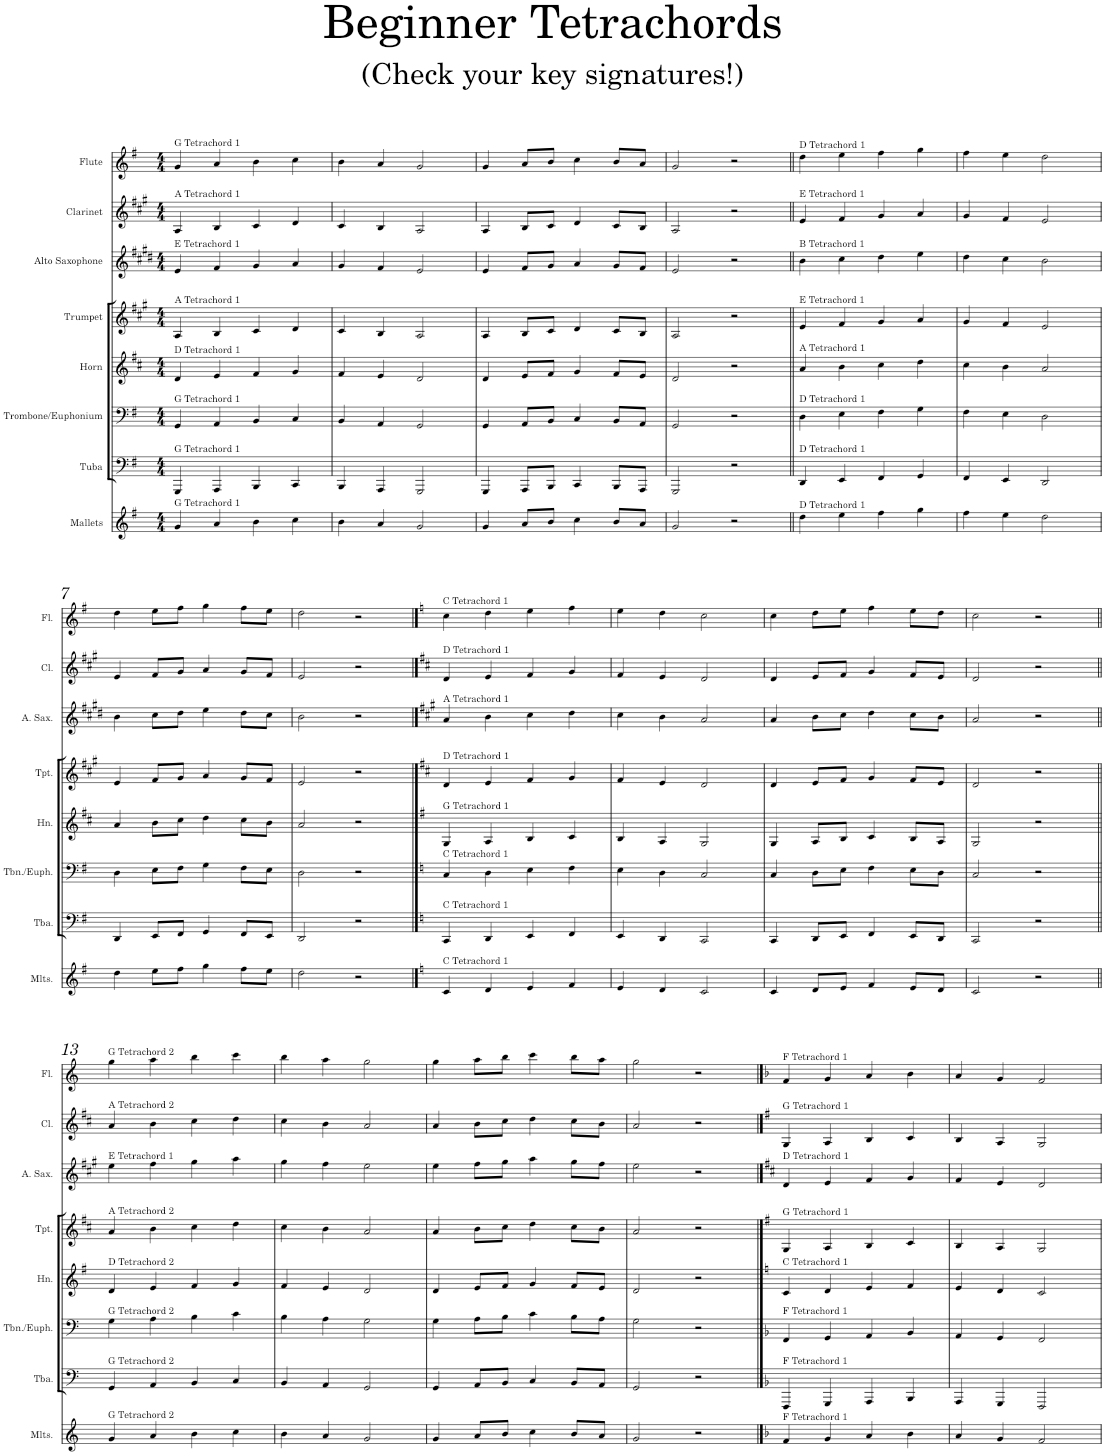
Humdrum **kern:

**kern	**kern	**kern	**kern	**kern	**kern	**kern	**kern
*part8	*part7	*part6	*part5	*part4	*part3	*part2	*part1
*staff8	*staff7	*staff6	*staff5	*staff4	*staff3	*staff2	*staff1
*I"Mallets	*I"Tuba	*I"Trombone/Euphonium	*I"Horn	*I"Trumpet	*I"Alto Saxophone	*I"Clarinet	*I"Flute
*I'Mlts.	*I'Tba.	*I'Tbn./Euph.	*I'Hn.	*I'Tpt.	*I'A. Sax.	*I'Cl.	*I'Fl.
*clefG2	*clefF4	*clefF4	*clefG2	*clefG2	*clefG2	*clefG2	*clefG2
*Trd-14c-24	*	*	*Trd4c7	*Trd1c2	*Trd5c9	*Trd1c2	*
*k[f#]	*k[f#]	*k[f#]	*k[f#c#]	*k[f#c#g#]	*k[f#c#g#d#]	*k[f#c#g#]	*k[f#]
*M4/4	*M4/4	*M4/4	*M4/4	*M4/4	*M4/4	*M4/4	*M4/4
=1	=1	=1	=1	=1	=1	=1	=1
!	!	!	!	!	!	!	!LO:TX:a:t=G Tetrachord 1
!	!	!	!	!	!	!LO:TX:a:t=A Tetrachord 1	!
!	!	!	!	!	!LO:TX:a:t=E Tetrachord 1	!	!
!	!	!	!	!LO:TX:a:t=A Tetrachord 1	!	!	!
!	!	!	!LO:TX:a:t=D Tetrachord 1	!	!	!	!
!	!	!LO:TX:a:t=G Tetrachord 1	!	!	!	!	!
!	!LO:TX:a:t=G Tetrachord 1	!	!	!	!	!	!
!LO:TX:a:t=G Tetrachord 1	!	!	!	!	!	!	!
4g/	4GGG/	4GG/	4d/	4A/	4e/	4A/	4g/
4a/	4AAA/	4AA/	4e/	4B/	4f#/	4B/	4a/
4b\	4BBB/	4BB/	4f#/	4c#/	4g#/	4c#/	4b\
4cc\	4CC/	4C/	4g/	4d/	4a/	4d/	4cc\
=2	=2	=2	=2	=2	=2	=2	=2
4b\	4BBB/	4BB/	4f#/	4c#/	4g#/	4c#/	4b\
4a/	4AAA/	4AA/	4e/	4B/	4f#/	4B/	4a/
2g/	2GGG/	2GG/	2d/	2A/	2e/	2A/	2g/
=3	=3	=3	=3	=3	=3	=3	=3
4g/	4GGG/	4GG/	4d/	4A/	4e/	4A/	4g/
8a/L	8AAA/L	8AA/L	8e/L	8B/L	8f#/L	8B/L	8a/L
8b/J	8BBB/J	8BB/J	8f#/J	8c#/J	8g#/J	8c#/J	8b/J
4cc\	4CC/	4C/	4g/	4d/	4a/	4d/	4cc\
8b/L	8BBB/L	8BB/L	8f#/L	8c#/L	8g#/L	8c#/L	8b/L
8a/J	8AAA/J	8AA/J	8e/J	8B/J	8f#/J	8B/J	8a/J
=4	=4	=4	=4	=4	=4	=4	=4
2g/	2GGG/	2GG/	2d/	2A/	2e/	2A/	2g/
2r	2r	2r	2r	2r	2r	2r	2r
=5||	=5||	=5||	=5||	=5||	=5||	=5||	=5||
!	!	!	!	!	!	!	!LO:TX:a:t=D Tetrachord 1
!	!	!	!	!	!	!LO:TX:a:t=E Tetrachord 1	!
!	!	!	!	!	!LO:TX:a:t=B Tetrachord 1	!	!
!	!	!	!	!LO:TX:a:t=E Tetrachord 1	!	!	!
!	!	!	!LO:TX:a:t=A Tetrachord 1	!	!	!	!
!	!	!LO:TX:a:t=D Tetrachord 1	!	!	!	!	!
!	!LO:TX:a:t=D Tetrachord 1	!	!	!	!	!	!
!LO:TX:a:t=D Tetrachord 1	!	!	!	!	!	!	!
4dd\	4DD/	4D\	4a/	4e/	4b\	4e/	4dd\
4ee\	4EE/	4E\	4b\	4f#/	4cc#\	4f#/	4ee\
4ff#\	4FF#/	4F#\	4cc#\	4g#/	4dd#\	4g#/	4ff#\
4gg\	4GG/	4G\	4dd\	4a/	4ee\	4a/	4gg\
=6	=6	=6	=6	=6	=6	=6	=6
4ff#\	4FF#/	4F#\	4cc#\	4g#/	4dd#\	4g#/	4ff#\
4ee\	4EE/	4E\	4b\	4f#/	4cc#\	4f#/	4ee\
2dd\	2DD/	2D\	2a/	2e/	2b\	2e/	2dd\
!!LO:LB:g=z
=7	=7	=7	=7	=7	=7	=7	=7
4dd\	4DD/	4D\	4a/	4e/	4b\	4e/	4dd\
8ee\L	8EE/L	8E\L	8b\L	8f#/L	8cc#\L	8f#/L	8ee\L
8ff#\J	8FF#/J	8F#\J	8cc#\J	8g#/J	8dd#\J	8g#/J	8ff#\J
4gg\	4GG/	4G\	4dd\	4a/	4ee\	4a/	4gg\
8ff#\L	8FF#/L	8F#\L	8cc#\L	8g#/L	8dd#\L	8g#/L	8ff#\L
8ee\J	8EE/J	8E\J	8b\J	8f#/J	8cc#\J	8f#/J	8ee\J
=8	=8	=8	=8	=8	=8	=8	=8
2dd\	2DD/	2D\	2a/	2e/	2b\	2e/	2dd\
2r	2r	2r	2r	2r	2r	2r	2r
==9	==9	==9	==9	==9	==9	==9	==9
*k[]	*k[]	*k[]	*k[f#]	*k[f#c#]	*k[f#c#g#]	*k[f#c#]	*k[]
!	!	!	!	!	!	!	!LO:TX:a:t=C Tetrachord 1
!	!	!	!	!	!	!LO:TX:a:t=D Tetrachord 1	!
!	!	!	!	!	!LO:TX:a:t=A Tetrachord 1	!	!
!	!	!	!	!LO:TX:a:t=D Tetrachord 1	!	!	!
!	!	!	!LO:TX:a:t=G Tetrachord 1	!	!	!	!
!	!	!LO:TX:a:t=C Tetrachord 1	!	!	!	!	!
!	!LO:TX:a:t=C Tetrachord 1	!	!	!	!	!	!
!LO:TX:a:t=C Tetrachord 1	!	!	!	!	!	!	!
4c/	4CC/	4C/	4G/	4d/	4a/	4d/	4cc\
4d/	4DD/	4D\	4A/	4e/	4b\	4e/	4dd\
4e/	4EE/	4E\	4B/	4f#/	4cc#\	4f#/	4ee\
4f/	4FF/	4F\	4c/	4g/	4dd\	4g/	4ff\
=10	=10	=10	=10	=10	=10	=10	=10
4e/	4EE/	4E\	4B/	4f#/	4cc#\	4f#/	4ee\
4d/	4DD/	4D\	4A/	4e/	4b\	4e/	4dd\
2c/	2CC/	2C/	2G/	2d/	2a/	2d/	2cc\
=11	=11	=11	=11	=11	=11	=11	=11
4c/	4CC/	4C/	4G/	4d/	4a/	4d/	4cc\
8d/L	8DD/L	8D\L	8A/L	8e/L	8b\L	8e/L	8dd\L
8e/J	8EE/J	8E\J	8B/J	8f#/J	8cc#\J	8f#/J	8ee\J
4f/	4FF/	4F\	4c/	4g/	4dd\	4g/	4ff\
8e/L	8EE/L	8E\L	8B/L	8f#/L	8cc#\L	8f#/L	8ee\L
8d/J	8DD/J	8D\J	8A/J	8e/J	8b\J	8e/J	8dd\J
=12	=12	=12	=12	=12	=12	=12	=12
2c/	2CC/	2C/	2G/	2d/	2a/	2d/	2cc\
2r	2r	2r	2r	2r	2r	2r	2r
!!LO:LB:g=z
=13||	=13||	=13||	=13||	=13||	=13||	=13||	=13||
!	!	!	!	!	!	!	!LO:TX:a:t=G Tetrachord 2
!	!	!	!	!	!	!LO:TX:a:t=A Tetrachord 2	!
!	!	!	!	!	!LO:TX:a:t=E Tetrachord 1	!	!
!	!	!	!	!LO:TX:a:t=A Tetrachord 2	!	!	!
!	!	!	!LO:TX:a:t=D Tetrachord 2	!	!	!	!
!	!	!LO:TX:a:t=G Tetrachord 2	!	!	!	!	!
!	!LO:TX:a:t=G Tetrachord 2	!	!	!	!	!	!
!LO:TX:a:t=G Tetrachord 2	!	!	!	!	!	!	!
4g/	4GG/	4G\	4d/	4a/	4ee\	4a/	4gg\
4a/	4AA/	4A\	4e/	4b\	4ff#\	4b\	4aa\
4b\	4BB/	4B\	4f#/	4cc#\	4gg#\	4cc#\	4bb\
4cc\	4C/	4c\	4g/	4dd\	4aa\	4dd\	4ccc\
=14	=14	=14	=14	=14	=14	=14	=14
4b\	4BB/	4B\	4f#/	4cc#\	4gg#\	4cc#\	4bb\
4a/	4AA/	4A\	4e/	4b\	4ff#\	4b\	4aa\
2g/	2GG/	2G\	2d/	2a/	2ee\	2a/	2gg\
=15	=15	=15	=15	=15	=15	=15	=15
4g/	4GG/	4G\	4d/	4a/	4ee\	4a/	4gg\
8a/L	8AA/L	8A\L	8e/L	8b\L	8ff#\L	8b\L	8aa\L
8b/J	8BB/J	8B\J	8f#/J	8cc#\J	8gg#\J	8cc#\J	8bb\J
4cc\	4C/	4c\	4g/	4dd\	4aa\	4dd\	4ccc\
8b/L	8BB/L	8B\L	8f#/L	8cc#\L	8gg#\L	8cc#\L	8bb\L
8a/J	8AA/J	8A\J	8e/J	8b\J	8ff#\J	8b\J	8aa\J
=16	=16	=16	=16	=16	=16	=16	=16
2g/	2GG/	2G\	2d/	2a/	2ee\	2a/	2gg\
2r	2r	2r	2r	2r	2r	2r	2r
==17	==17	==17	==17	==17	==17	==17	==17
*k[b-]	*k[b-]	*k[b-]	*k[]	*k[f#]	*k[f#c#]	*k[f#]	*k[b-]
!	!	!	!	!	!	!	!LO:TX:a:t=F Tetrachord 1
!	!	!	!	!	!	!LO:TX:a:t=G Tetrachord 1	!
!	!	!	!	!	!LO:TX:a:t=D Tetrachord 1	!	!
!	!	!	!	!LO:TX:a:t=G Tetrachord 1	!	!	!
!	!	!	!LO:TX:a:t=C Tetrachord 1	!	!	!	!
!	!	!LO:TX:a:t=F Tetrachord 1	!	!	!	!	!
!	!LO:TX:a:t=F Tetrachord 1	!	!	!	!	!	!
!LO:TX:a:t=F Tetrachord 1	!	!	!	!	!	!	!
4f/	4FFF/	4FF/	4c/	4G/	4d/	4G/	4f/
4g/	4GGG/	4GG/	4d/	4A/	4e/	4A/	4g/
4a/	4AAA/	4AA/	4e/	4B/	4f#/	4B/	4a/
4b-\	4BBB-/	4BB-/	4f/	4c/	4g/	4c/	4b-\
=18	=18	=18	=18	=18	=18	=18	=18
4a/	4AAA/	4AA/	4e/	4B/	4f#/	4B/	4a/
4g/	4GGG/	4GG/	4d/	4A/	4e/	4A/	4g/
2f/	2FFF/	2FF/	2c/	2G/	2d/	2G/	2f/
=	=	=	=	=	=	=	=
*-	*-	*-	*-	*-	*-	*-	*-
